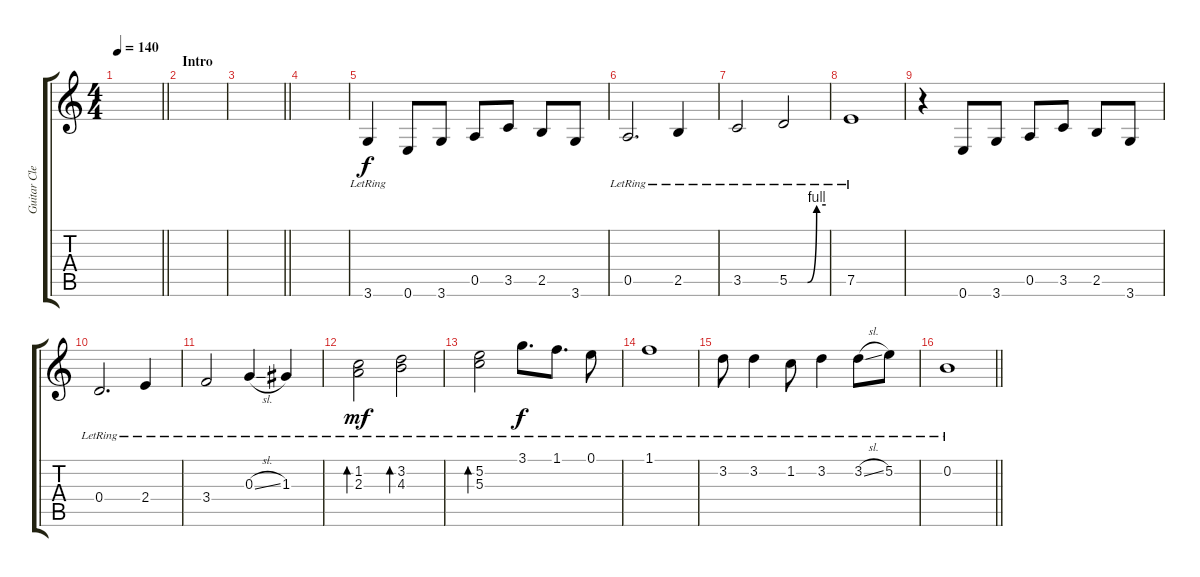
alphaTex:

\track ("Guitar Clean" "Guitar Cle") {instrument electricguitarclean}
\staff {score tabs}
\tuning (E4 B3 G3 D3 A2 E2) {hide}
\ts (4 4)
\tempo 140
\clef g2
\barLineRight lightlight
\ks c
|
\section ("" "Intro")
|
\barLineRight lightlight
|
\section ("" "")
|
3.6{lr}.4 0.6.8 3.6.8 0.5.8 3.5.8 2.5.8 3.6.8 |
0.5{lr}.2{d} 2.5{lr}.4 |
3.5{lr}.2 5.5{be (custom 0 0 30 0 45 4 60 4) lr}.2 |
7.5{lr}.1 |
r.4 0.6.8 3.6.8 0.5.8 3.5.8 2.5.8 3.6.8 |
0.4{lr}.2{d} 2.4{lr}.4 |
3.4{lr}.2 0.3{sl lr}.4 1.3{lr}.4 |
(1.2{lr} 2.3{lr}).2{bd 60 dy mf} (3.2{lr} 4.3{lr}).2{bd 60} |
(5.2{lr} 5.3{lr}).2{bd 60} 3.1{lr}.8{d dy f} 1.1{lr}.8{d} 0.1{lr}.8 |
1.1{lr}.1 |
3.2{lr}.8 3.2{lr}.4 1.2{lr}.8 3.2{lr}.4 3.2{sl lr}.8 5.2{lr}.8 |
\barLineRight lightlight
0.2{lr}.1
